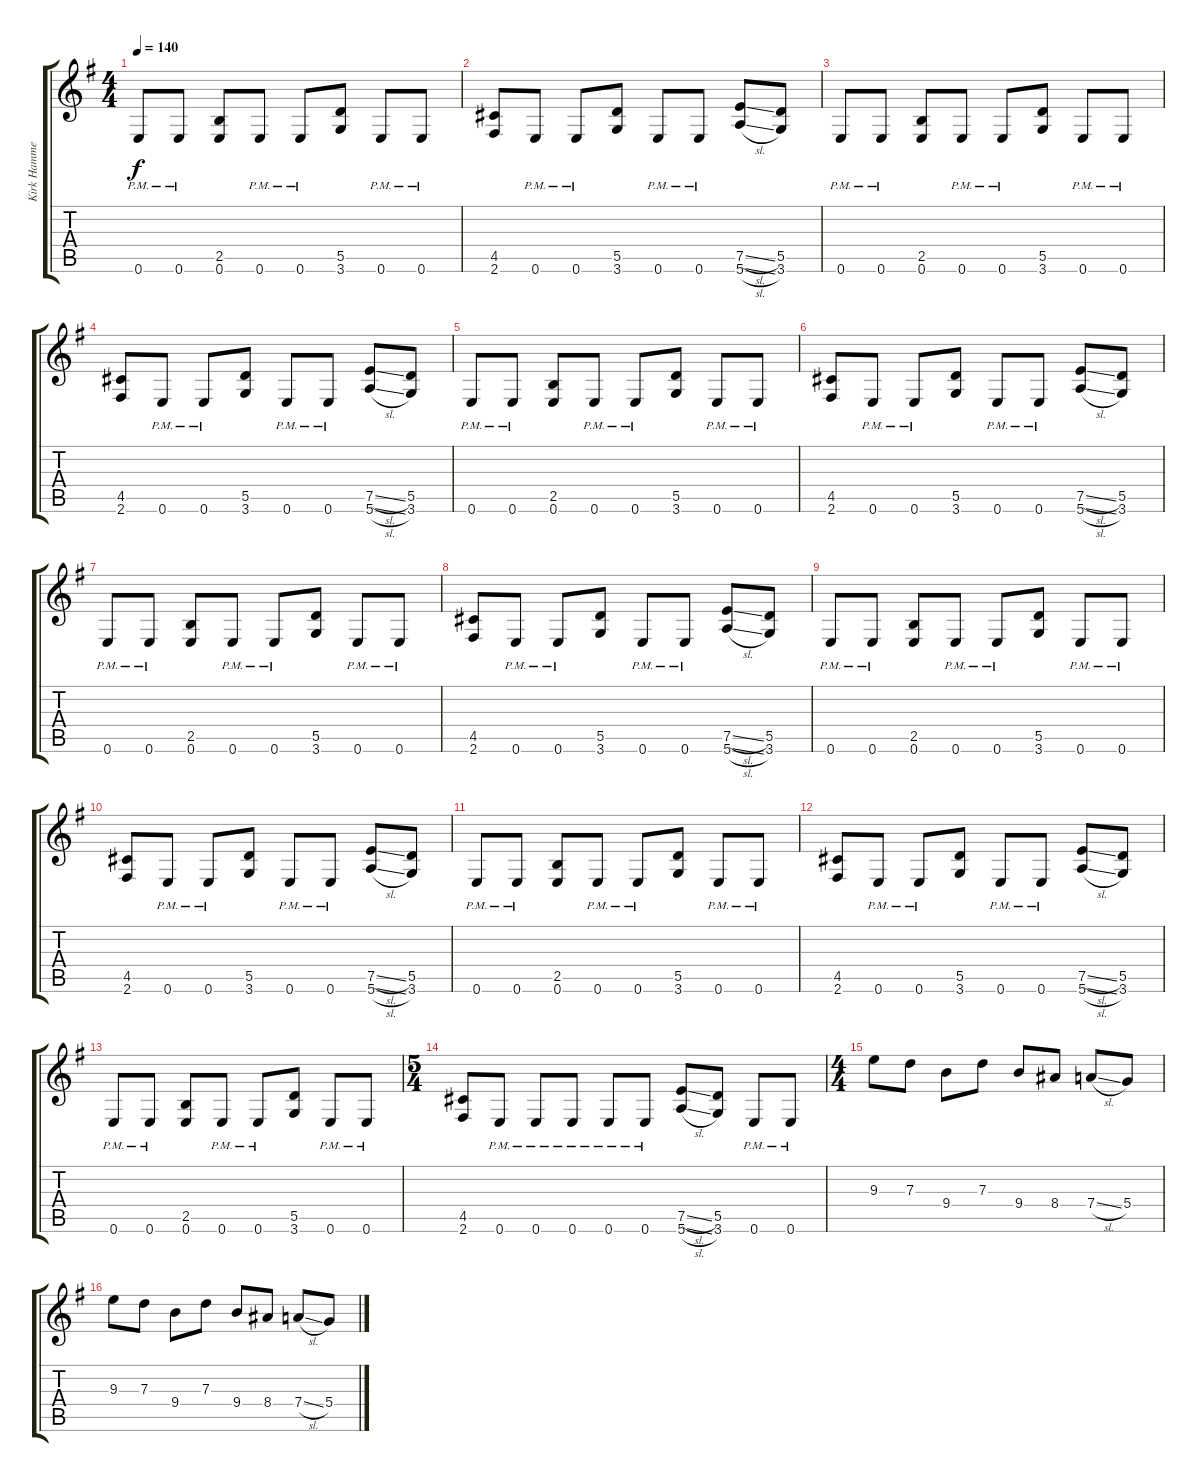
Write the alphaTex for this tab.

\track ("Kirk Hammet" "Kirk Hamme") {instrument distortionguitar}
\staff {score tabs}
\tuning (E4 B3 G3 D3 A2 E2) {hide}
\ts (4 4)
\tempo 140
\clef g2
\ks eminor
0.6{pm}.8{dy f} 0.6{pm}.8 (2.5 0.6).8 0.6{pm}.8 0.6{pm}.8 (5.5 3.6).8 0.6{pm}.8 0.6{pm}.8 |
(4.5 2.6).8 0.6{pm}.8 0.6{pm}.8 (5.5 3.6).8 0.6{pm}.8 0.6{pm}.8 (7.5{sl} 5.6{sl}).8 (5.5 3.6).8 |
0.6{pm}.8 0.6{pm}.8 (2.5 0.6).8 0.6{pm}.8 0.6{pm}.8 (5.5 3.6).8 0.6{pm}.8 0.6{pm}.8 |
(4.5 2.6).8 0.6{pm}.8 0.6{pm}.8 (5.5 3.6).8 0.6{pm}.8 0.6{pm}.8 (7.5{sl} 5.6{sl}).8 (5.5 3.6).8 |
0.6{pm}.8 0.6{pm}.8 (2.5 0.6).8 0.6{pm}.8 0.6{pm}.8 (5.5 3.6).8 0.6{pm}.8 0.6{pm}.8 |
(4.5 2.6).8 0.6{pm}.8 0.6{pm}.8 (5.5 3.6).8 0.6{pm}.8 0.6{pm}.8 (7.5{sl} 5.6{sl}).8 (5.5 3.6).8 |
0.6{pm}.8 0.6{pm}.8 (2.5 0.6).8 0.6{pm}.8 0.6{pm}.8 (5.5 3.6).8 0.6{pm}.8 0.6{pm}.8 |
(4.5 2.6).8 0.6{pm}.8 0.6{pm}.8 (5.5 3.6).8 0.6{pm}.8 0.6{pm}.8 (7.5{sl} 5.6{sl}).8 (5.5 3.6).8 |
0.6{pm}.8 0.6{pm}.8 (2.5 0.6).8 0.6{pm}.8 0.6{pm}.8 (5.5 3.6).8 0.6{pm}.8 0.6{pm}.8 |
(4.5 2.6).8 0.6{pm}.8 0.6{pm}.8 (5.5 3.6).8 0.6{pm}.8 0.6{pm}.8 (7.5{sl} 5.6{sl}).8 (5.5 3.6).8 |
0.6{pm}.8 0.6{pm}.8 (2.5 0.6).8 0.6{pm}.8 0.6{pm}.8 (5.5 3.6).8 0.6{pm}.8 0.6{pm}.8 |
(4.5 2.6).8 0.6{pm}.8 0.6{pm}.8 (5.5 3.6).8 0.6{pm}.8 0.6{pm}.8 (7.5{sl} 5.6{sl}).8 (5.5 3.6).8 |
0.6{pm}.8 0.6{pm}.8 (2.5 0.6).8 0.6{pm}.8 0.6{pm}.8 (5.5 3.6).8 0.6{pm}.8 0.6{pm}.8 |
\ts (5 4)
(4.5 2.6).8 0.6{pm}.8 0.6{pm}.8 0.6{pm}.8 0.6{pm}.8 0.6{pm}.8 (7.5{sl} 5.6{sl}).8 (5.5 3.6).8 0.6{pm}.8 0.6{pm}.8 |
\ts (4 4)
9.3.8 7.3.8 9.4.8 7.3.8 9.4.8 8.4.8 7.4{sl}.8 5.4.8 |
9.3.8 7.3.8 9.4.8 7.3.8 9.4.8 8.4.8 7.4{sl}.8 5.4.8
